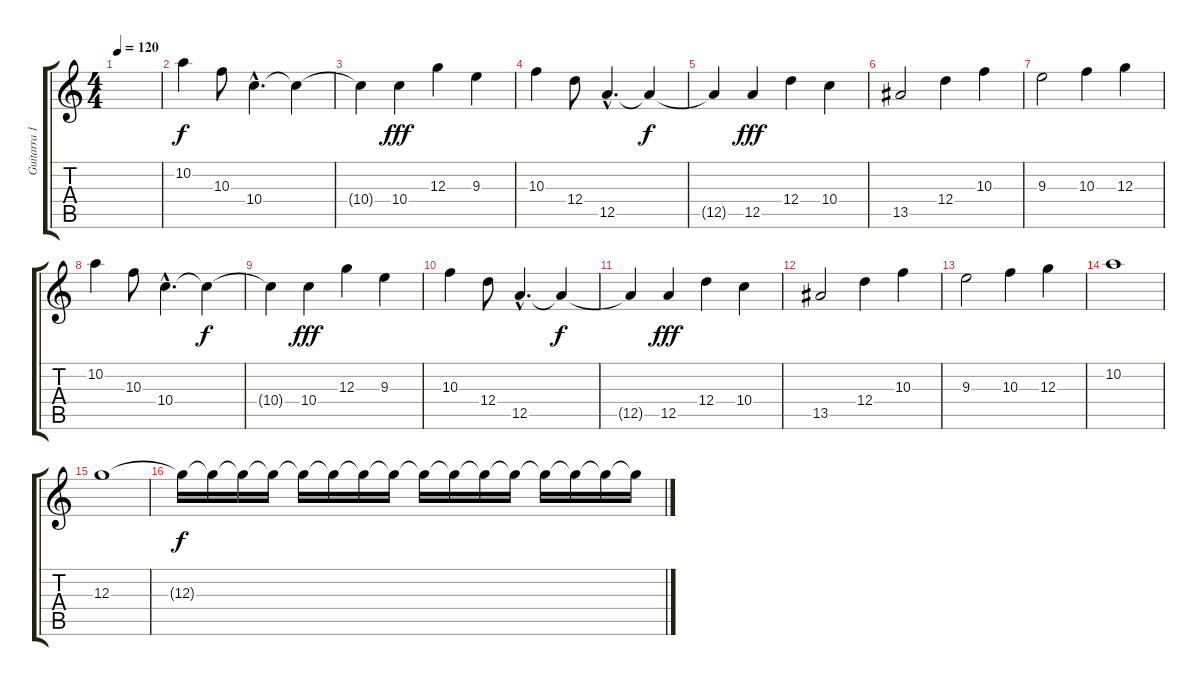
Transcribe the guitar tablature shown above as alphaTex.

\track ("Guitarra 1" "Guitarra 1") {instrument overdrivenguitar}
\staff {score tabs}
\tuning (E4 B3 G3 D3 A2 E2) {hide}
\ts (4 4)
\tempo 120
\clef g2
\ks c
|
10.2.4 10.3.8 10.4{hac}.4{d} 10.4{t}.4{dy f} |
10.4{t}.4 10.4.4{dy fff} 12.3.4 9.3.4 |
10.3.4 12.4.8 12.5{hac}.4{d} 12.5{t}.4{dy f} |
12.5{t}.4 12.5.4{dy fff} 12.4.4 10.4.4 |
13.5.2 12.4.4 10.3.4 |
9.3.2 10.3.4 12.3.4 |
10.2.4 10.3.8 10.4{hac}.4{d} 10.4{t}.4{dy f} |
10.4{t}.4 10.4.4{dy fff} 12.3.4 9.3.4 |
10.3.4 12.4.8 12.5{hac}.4{d} 12.5{t}.4{dy f} |
12.5{t}.4 12.5.4{dy fff} 12.4.4 10.4.4 |
13.5.2 12.4.4 10.3.4 |
9.3.2 10.3.4 12.3.4 |
10.2.1 |
12.3.1 |
12.3{t}.16{dy f volume 10} 12.3{t}.16{volume 10} 12.3{t}.16{volume 9} 12.3{t}.16{volume 9} 12.3{t}.16{volume 8} 12.3{t}.16{volume 8} 12.3{t}.16{volume 7} 12.3{t}.16{volume 6} 12.3{t}.16{volume 5} 12.3{t}.16{volume 5} 12.3{t}.16{volume 4} 12.3{t}.16{volume 3} 12.3{t}.16{volume 2} 12.3{t}.16{volume 2} 12.3{t}.16{volume 1} 12.3{t}.16{volume 0}
